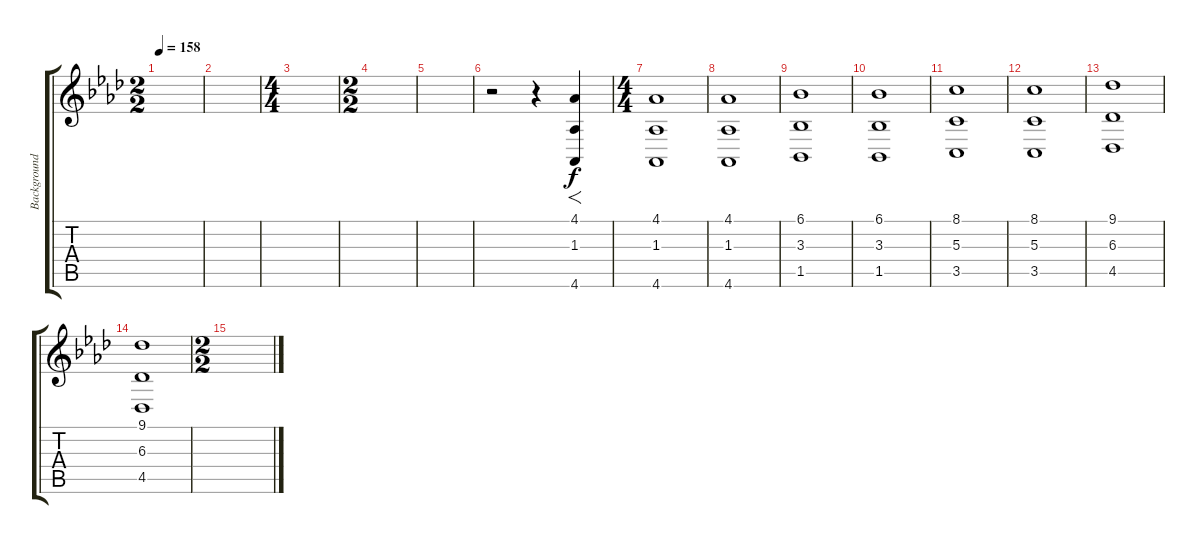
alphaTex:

\track ("Background" "Background") {instrument lead6voice}
\staff {score tabs}
\tuning (E4 B3 G3 D3 A2 E2) {hide}
\ts (2 2)
\tempo 158
\clef g2
\ks ab
|
|
\ts (4 4)
|
\ts (2 2)
|
|
r.2 r.4 (4.1 1.3 4.6).4{f} |
\ts (4 4)
(4.1 1.3 4.6).1 |
(4.1 1.3 4.6).1 |
(6.1 3.3 1.5).1 |
(6.1 3.3 1.5).1 |
(8.1 5.3 3.5).1 |
(8.1 5.3 3.5).1 |
(9.1 6.3 4.5).1 |
(9.1 6.3 4.5).1 |
\ts (2 2)
